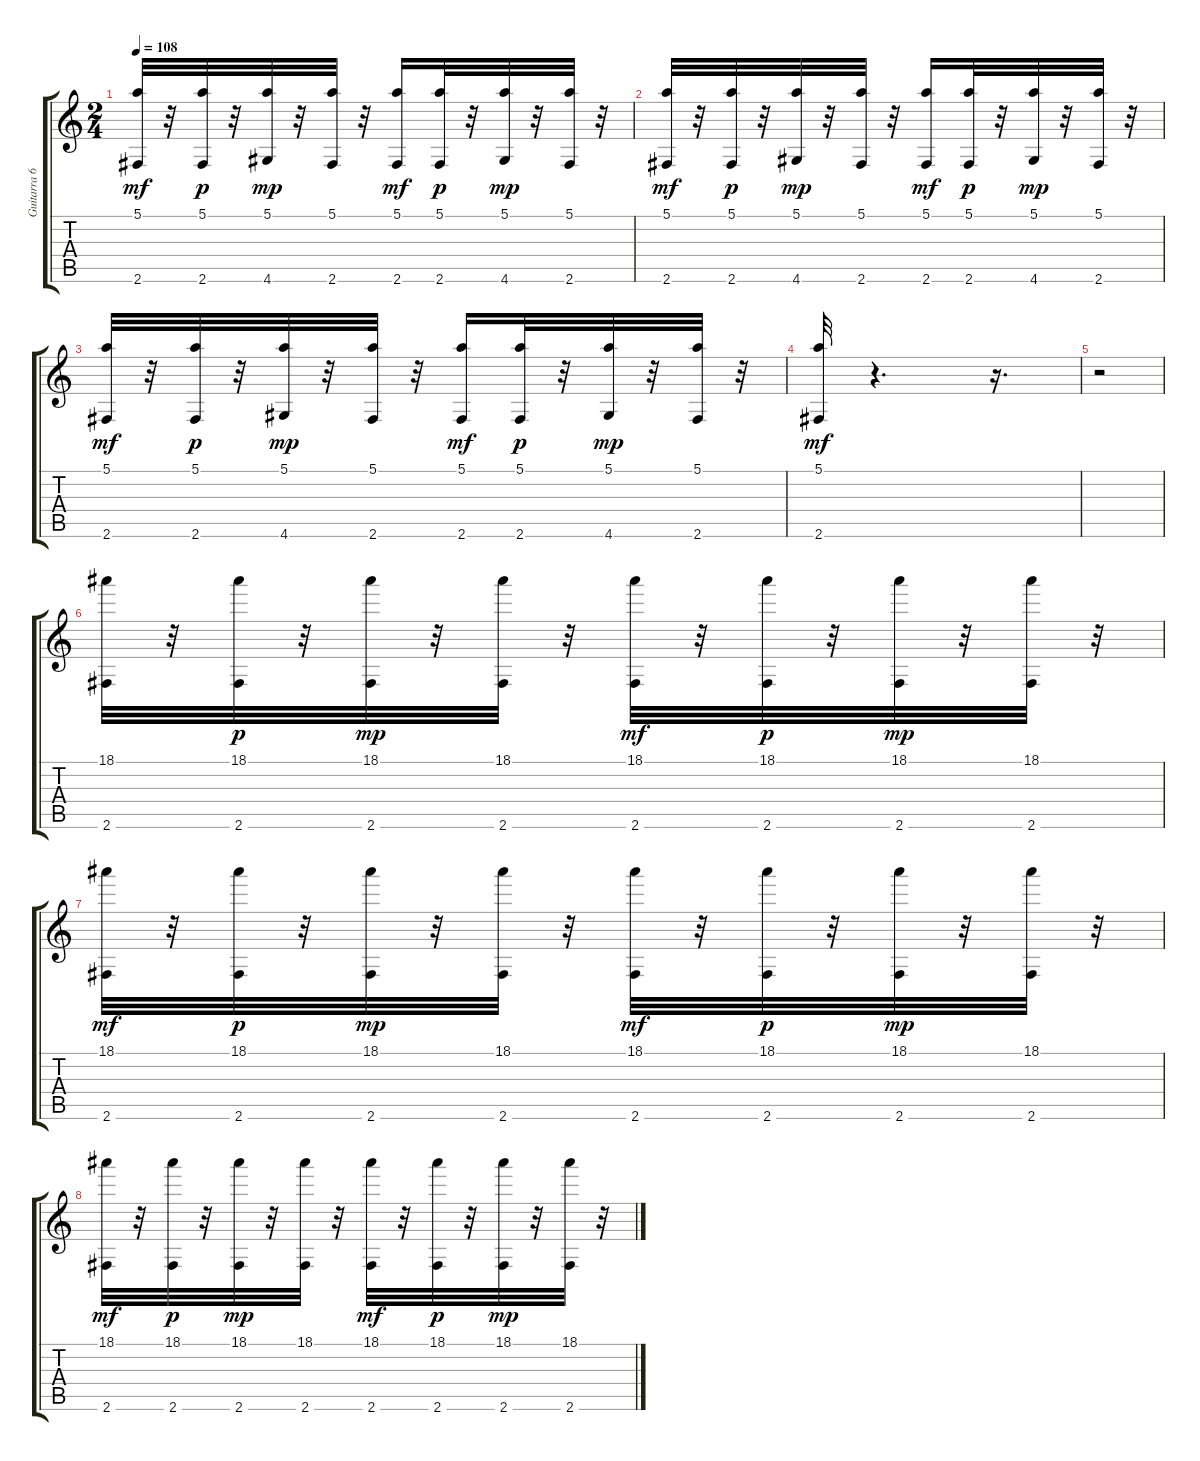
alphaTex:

\track ("Guitarra 6" "Guitarra 6") {instrument acousticguitarsteel}
\staff {score tabs}
\tuning (E4 B3 G3 D3 A2 E2) {hide}
\ts (2 4)
\tempo 108
\clef g2
\ks c
(5.1 2.6).32{dy mf} r.32 (5.1 2.6).32{dy p} r.32 (5.1 4.6).32{dy mp} r.32 (5.1 2.6).32 r.32 (5.1 2.6).16{dy mf} (5.1 2.6).32{dy p} r.32 (5.1 4.6).32{dy mp} r.32 (5.1 2.6).32 r.32 |
(5.1 2.6).32{dy mf} r.32 (5.1 2.6).32{dy p} r.32 (5.1 4.6).32{dy mp} r.32 (5.1 2.6).32 r.32 (5.1 2.6).16{dy mf} (5.1 2.6).32{dy p} r.32 (5.1 4.6).32{dy mp} r.32 (5.1 2.6).32 r.32 |
(5.1 2.6).32{dy mf} r.32 (5.1 2.6).32{dy p} r.32 (5.1 4.6).32{dy mp} r.32 (5.1 2.6).32 r.32 (5.1 2.6).16{dy mf} (5.1 2.6).32{dy p} r.32 (5.1 4.6).32{dy mp} r.32 (5.1 2.6).32 r.32 |
(5.1 2.6).32{dy mf} r.4{d} r.16{d} |
r.2 |
(18.1 2.6).32 r.32 (18.1 2.6).32{dy p} r.32 (18.1 2.6).32{dy mp} r.32 (18.1 2.6).32 r.32 (18.1 2.6).32{dy mf} r.32 (18.1 2.6).32{dy p} r.32 (18.1 2.6).32{dy mp} r.32 (18.1 2.6).32 r.32 |
(18.1 2.6).32{dy mf} r.32 (18.1 2.6).32{dy p} r.32 (18.1 2.6).32{dy mp} r.32 (18.1 2.6).32 r.32 (18.1 2.6).32{dy mf} r.32 (18.1 2.6).32{dy p} r.32 (18.1 2.6).32{dy mp} r.32 (18.1 2.6).32 r.32 |
(18.1 2.6).32{dy mf} r.32 (18.1 2.6).32{dy p} r.32 (18.1 2.6).32{dy mp} r.32 (18.1 2.6).32 r.32 (18.1 2.6).32{dy mf} r.32 (18.1 2.6).32{dy p} r.32 (18.1 2.6).32{dy mp} r.32 (18.1 2.6).32 r.32
